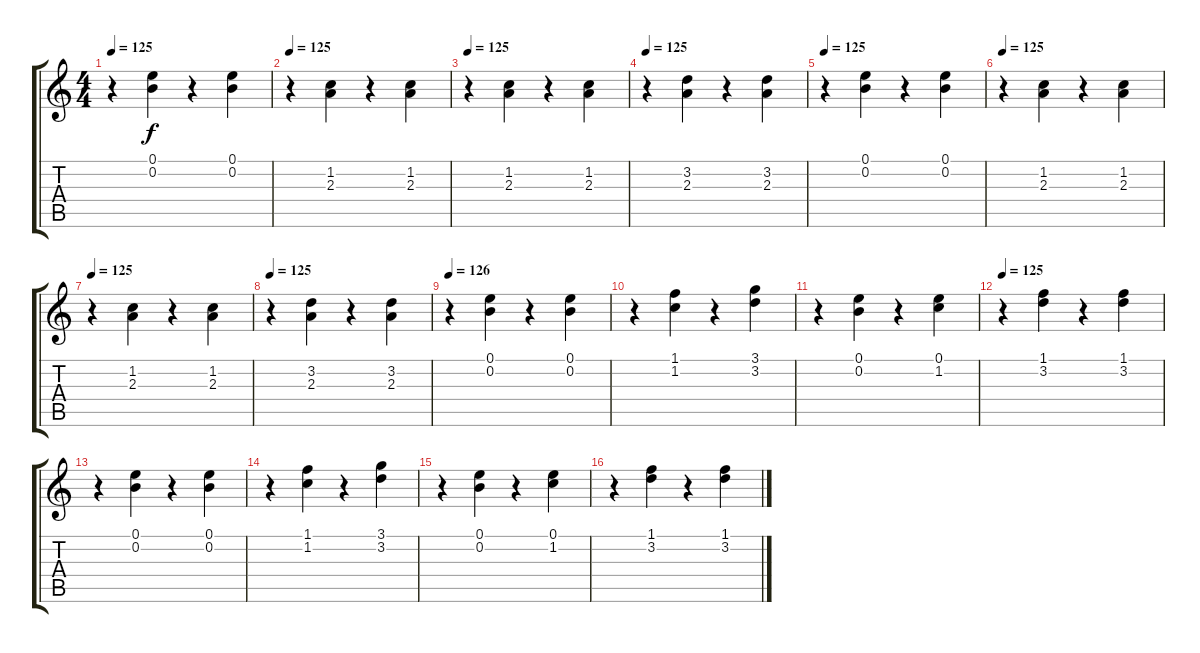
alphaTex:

\track "" {instrument acousticguitarsteel}
\staff {score tabs}
\tuning (E4 B3 G3 D3 A2 E2) {hide}
\ts (4 4)
\tempo 125
\clef g2
\ks c
r.4{dy f} (0.1 0.2).4 r.4 (0.1 0.2).4 |
\tempo 125
r.4 (1.2 2.3).4 r.4 (1.2 2.3).4 |
\tempo 125
r.4 (1.2 2.3).4 r.4 (1.2 2.3).4 |
\tempo 125
r.4 (3.2 2.3).4 r.4 (3.2 2.3).4 |
\tempo 125
r.4 (0.1 0.2).4 r.4 (0.1 0.2).4 |
\tempo 125
r.4 (1.2 2.3).4 r.4 (1.2 2.3).4 |
\tempo 125
r.4 (1.2 2.3).4 r.4 (1.2 2.3).4 |
\tempo 125
r.4 (3.2 2.3).4 r.4 (3.2 2.3).4 |
\tempo 126
r.4 (0.1 0.2).4 r.4 (0.1 0.2).4 |
r.4 (1.1 1.2).4 r.4 (3.1 3.2).4 |
r.4 (0.1 0.2).4 r.4 (0.1 1.2).4 |
\tempo 125
r.4 (1.1 3.2).4 r.4 (1.1 3.2).4 |
r.4 (0.1 0.2).4 r.4 (0.1 0.2).4 |
r.4 (1.1 1.2).4 r.4 (3.1 3.2).4 |
r.4 (0.1 0.2).4 r.4 (0.1 1.2).4 |
r.4 (1.1 3.2).4 r.4 (1.1 3.2).4
